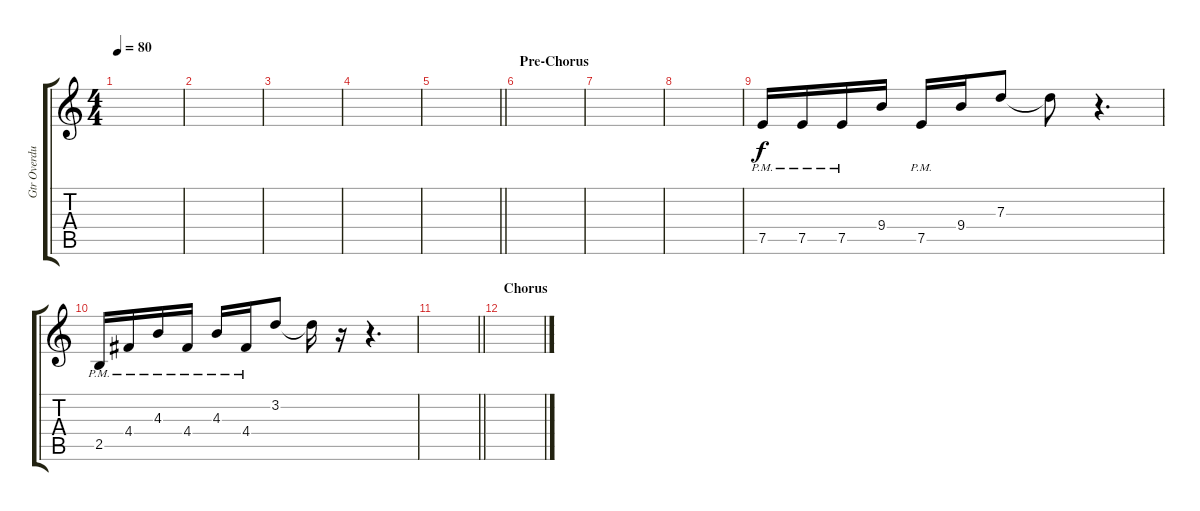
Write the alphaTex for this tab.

\track ("Gtr Overdubbed" "Gtr Overdu") {instrument distortionguitar}
\staff {score tabs}
\tuning (E4 B3 G3 D3 A2 D2) {hide}
\ts (4 4)
\tempo 80
\clef g2
\ks c
|
|
|
|
\barLineRight lightlight
|
\section ("" "Pre-Chorus")
|
|
|
7.5{pm}.16{dy f volume 16 balance 8 instrument overdrivenguitar} 7.5{pm}.16 7.5{pm}.16 9.4.16 7.5{pm}.16 9.4.16 7.3.8 7.3{t}.8 r.4{d} |
2.5{pm}.16 4.4{pm}.16 4.3{pm}.16 4.4{pm}.16 4.3{pm}.16 4.4{pm}.16 3.2.8 3.2{t}.16 r.16 r.4{d} |
\barLineRight lightlight
|
\section ("" "Chorus")
